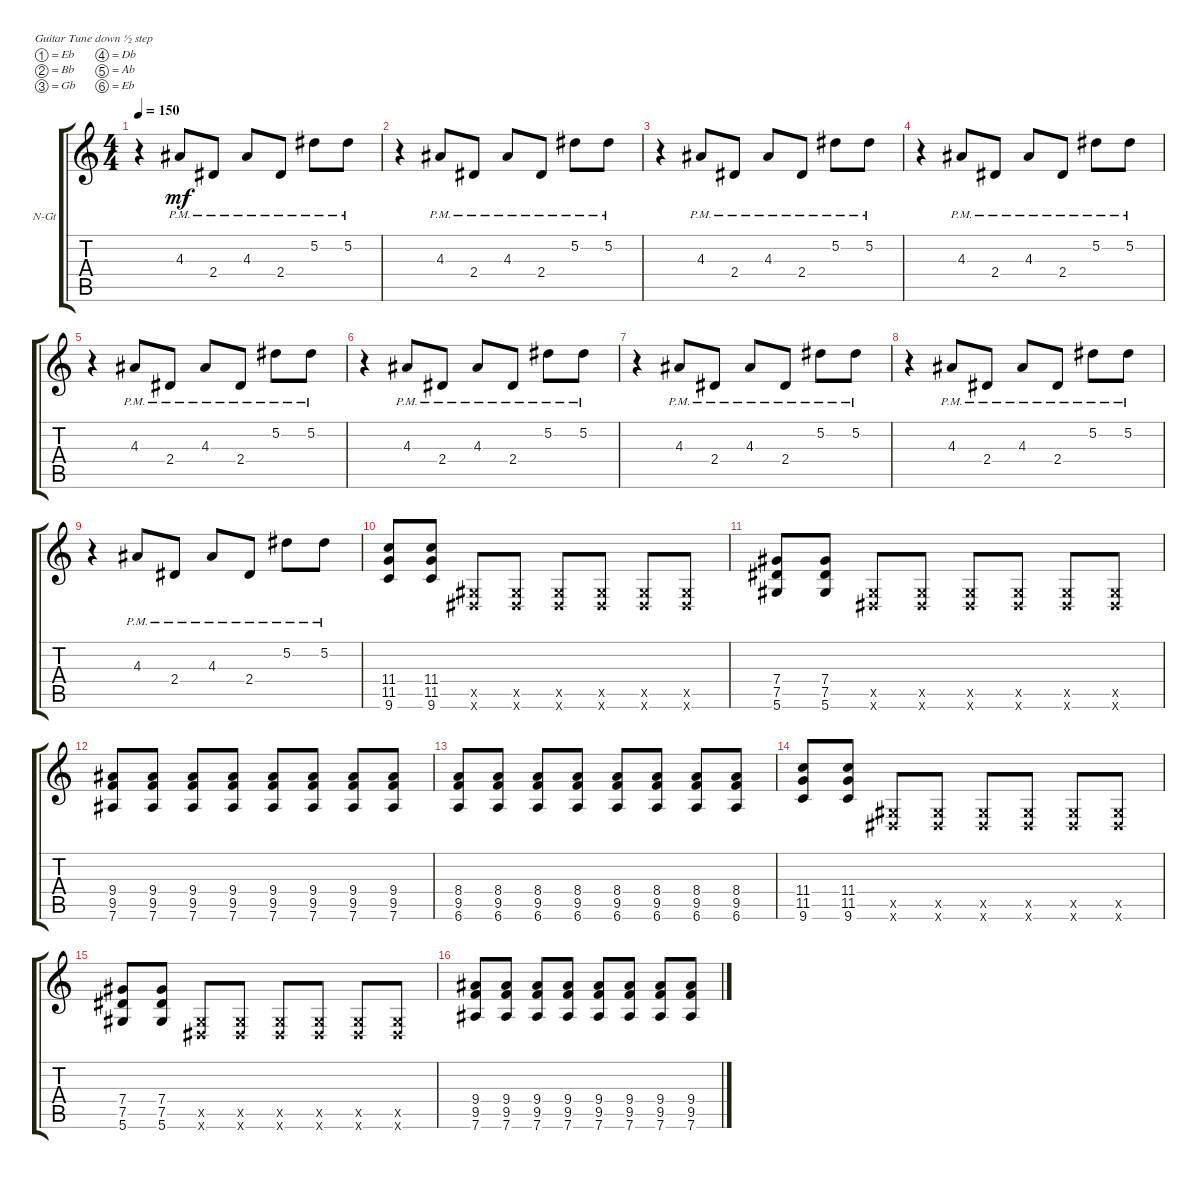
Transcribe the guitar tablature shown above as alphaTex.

\defaultSystemsLayout 4
\bracketExtendMode groupsimilarinstruments
\firstSystemTrackNameOrientation horizontal
\otherSystemsTrackNameOrientation horizontal
\track ("Nylon Guitar" "N-Gt") {instrument acousticguitarnylon}
\staff {score tabs}
\tuning (Eb4 Bb3 Gb3 Db3 Ab2 Eb2)
\ts (4 4)
\tempo 150
\clef g2
\ks c
r.4{dy mf} 4.3{pm}.8 2.4{pm}.8 4.3{pm}.8 2.4{pm}.8 5.2{pm}.8 5.2{pm}.8 |
r.4 4.3{pm}.8 2.4{pm}.8 4.3{pm}.8 2.4{pm}.8 5.2{pm}.8 5.2{pm}.8 |
r.4 4.3{pm}.8 2.4{pm}.8 4.3{pm}.8 2.4{pm}.8 5.2{pm}.8 5.2{pm}.8 |
r.4 4.3{pm}.8 2.4{pm}.8 4.3{pm}.8 2.4{pm}.8 5.2{pm}.8 5.2{pm}.8 |
r.4 4.3{pm}.8 2.4{pm}.8 4.3{pm}.8 2.4{pm}.8 5.2{pm}.8 5.2{pm}.8 |
r.4 4.3{pm}.8 2.4{pm}.8 4.3{pm}.8 2.4{pm}.8 5.2{pm}.8 5.2{pm}.8 |
r.4 4.3{pm}.8 2.4{pm}.8 4.3{pm}.8 2.4{pm}.8 5.2{pm}.8 5.2{pm}.8 |
r.4 4.3{pm}.8 2.4{pm}.8 4.3{pm}.8 2.4{pm}.8 5.2{pm}.8 5.2{pm}.8 |
r.4 4.3{pm}.8 2.4{pm}.8 4.3{pm}.8 2.4{pm}.8 5.2{pm}.8 5.2{pm}.8 |
(9.6 11.5 11.4).8 (9.6 11.4 11.5).8 (0.6{x} 0.5{x}).8 (0.6{x} 0.5{x}).8 (0.6{x} 0.5{x}).8 (0.6{x} 0.5{x}).8 (0.6{x} 0.5{x}).8 (0.6{x} 0.5{x}).8 |
(5.6 7.5 7.4).8 (7.4 7.5 5.6).8 (0.6{x} 0.5{x}).8 (0.6{x} 0.5{x}).8 (0.6{x} 0.5{x}).8 (0.6{x} 0.5{x}).8 (0.6{x} 0.5{x}).8 (0.6{x} 0.5{x}).8 |
(7.6 9.5 9.4).8 (7.6 9.5 9.4).8 (7.6 9.5 9.4).8 (7.6 9.5 9.4).8 (7.6 9.5 9.4).8 (7.6 9.5 9.4).8 (7.6 9.5 9.4).8 (7.6 9.5 9.4).8 |
(6.6 9.5 8.4).8 (6.6 9.5 8.4).8 (6.6 9.5 8.4).8 (6.6 9.5 8.4).8 (6.6 9.5 8.4).8 (6.6 9.5 8.4).8 (6.6 9.5 8.4).8 (6.6 9.5 8.4).8 |
(9.6 11.5 11.4).8 (9.6 11.4 11.5).8 (0.6{x} 0.5{x}).8 (0.6{x} 0.5{x}).8 (0.6{x} 0.5{x}).8 (0.6{x} 0.5{x}).8 (0.6{x} 0.5{x}).8 (0.6{x} 0.5{x}).8 |
(5.6 7.5 7.4).8 (7.4 7.5 5.6).8 (0.6{x} 0.5{x}).8 (0.6{x} 0.5{x}).8 (0.6{x} 0.5{x}).8 (0.6{x} 0.5{x}).8 (0.6{x} 0.5{x}).8 (0.6{x} 0.5{x}).8 |
(7.6 9.5 9.4).8 (7.6 9.5 9.4).8 (7.6 9.5 9.4).8 (7.6 9.5 9.4).8 (7.6 9.5 9.4).8 (7.6 9.5 9.4).8 (7.6 9.5 9.4).8 (7.6 9.5 9.4).8
